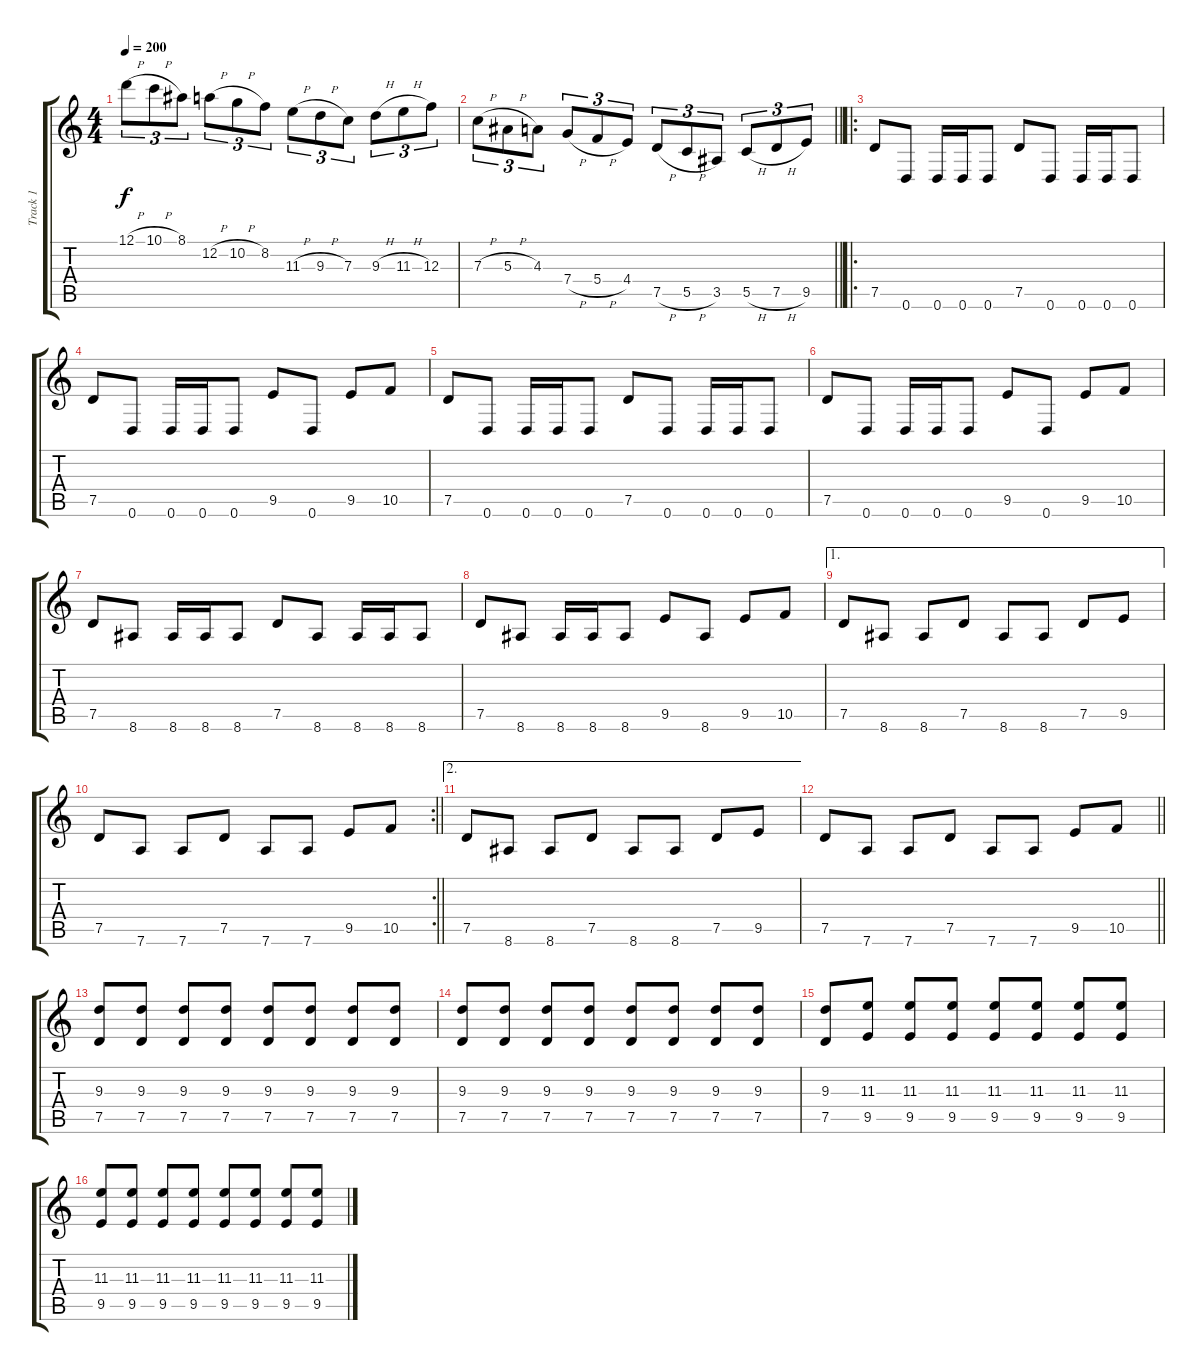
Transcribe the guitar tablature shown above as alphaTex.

\track ("Track 1" "Track 1") {instrument distortionguitar}
\staff {score tabs}
\tuning (D4 A3 F3 C3 G2 D2) {hide}
\ts (4 4)
\tempo 200
\clef g2
\ks c
12.1{h}.8{tu (3 2) dy f} 10.1{h}.8{tu (3 2)} 8.1.8{tu (3 2)} 12.2{h}.8{tu (3 2)} 10.2{h}.8{tu (3 2)} 8.2.8{tu (3 2)} 11.3{h}.8{tu (3 2)} 9.3{h}.8{tu (3 2)} 7.3.8{tu (3 2)} 9.3{h}.8{tu (3 2)} 11.3{h}.8{tu (3 2)} 12.3.8{tu (3 2)} |
\barLineRight lightlight
7.3{h}.8{tu (3 2)} 5.3{h}.8{tu (3 2)} 4.3.8{tu (3 2)} 7.4{h}.8{tu (3 2)} 5.4{h}.8{tu (3 2)} 4.4.8{tu (3 2)} 7.5{h}.8{tu (3 2)} 5.5{h}.8{tu (3 2)} 3.5.8{tu (3 2)} 5.5{h}.8{tu (3 2)} 7.5{h}.8{tu (3 2)} 9.5.8{tu (3 2)} |
\ro
\section ("" "")
7.5.8 0.6.8 0.6.16 0.6.16 0.6.8 7.5.8 0.6.8 0.6.16 0.6.16 0.6.8 |
7.5.8 0.6.8 0.6.16 0.6.16 0.6.8 9.5.8 0.6.8 9.5.8 10.5.8 |
7.5.8 0.6.8 0.6.16 0.6.16 0.6.8 7.5.8 0.6.8 0.6.16 0.6.16 0.6.8 |
7.5.8 0.6.8 0.6.16 0.6.16 0.6.8 9.5.8 0.6.8 9.5.8 10.5.8 |
7.5.8 8.6.8 8.6.16 8.6.16 8.6.8 7.5.8 8.6.8 8.6.16 8.6.16 8.6.8 |
7.5.8 8.6.8 8.6.16 8.6.16 8.6.8 9.5.8 8.6.8 9.5.8 10.5.8 |
\ae 1
7.5.8 8.6.8 8.6.8 7.5.8 8.6.8 8.6.8 7.5.8 9.5.8 |
\rc 2
\barLineRight lightlight
7.5.8 7.6.8 7.6.8 7.5.8 7.6.8 7.6.8 9.5.8 10.5.8 |
\ae 2
7.5.8 8.6.8 8.6.8 7.5.8 8.6.8 8.6.8 7.5.8 9.5.8 |
\barLineRight lightlight
7.5.8 7.6.8 7.6.8 7.5.8 7.6.8 7.6.8 9.5.8 10.5.8 |
\section ("" "")
(9.3 7.5).8 (9.3 7.5).8 (9.3 7.5).8 (9.3 7.5).8 (9.3 7.5).8 (9.3 7.5).8 (9.3 7.5).8 (9.3 7.5).8 |
(9.3 7.5).8 (9.3 7.5).8 (9.3 7.5).8 (9.3 7.5).8 (9.3 7.5).8 (9.3 7.5).8 (9.3 7.5).8 (9.3 7.5).8 |
(9.3 7.5).8 (11.3 9.5).8 (11.3 9.5).8 (11.3 9.5).8 (11.3 9.5).8 (11.3 9.5).8 (11.3 9.5).8 (11.3 9.5).8 |
(11.3 9.5).8 (11.3 9.5).8 (11.3 9.5).8 (11.3 9.5).8 (11.3 9.5).8 (11.3 9.5).8 (11.3 9.5).8 (11.3 9.5).8
